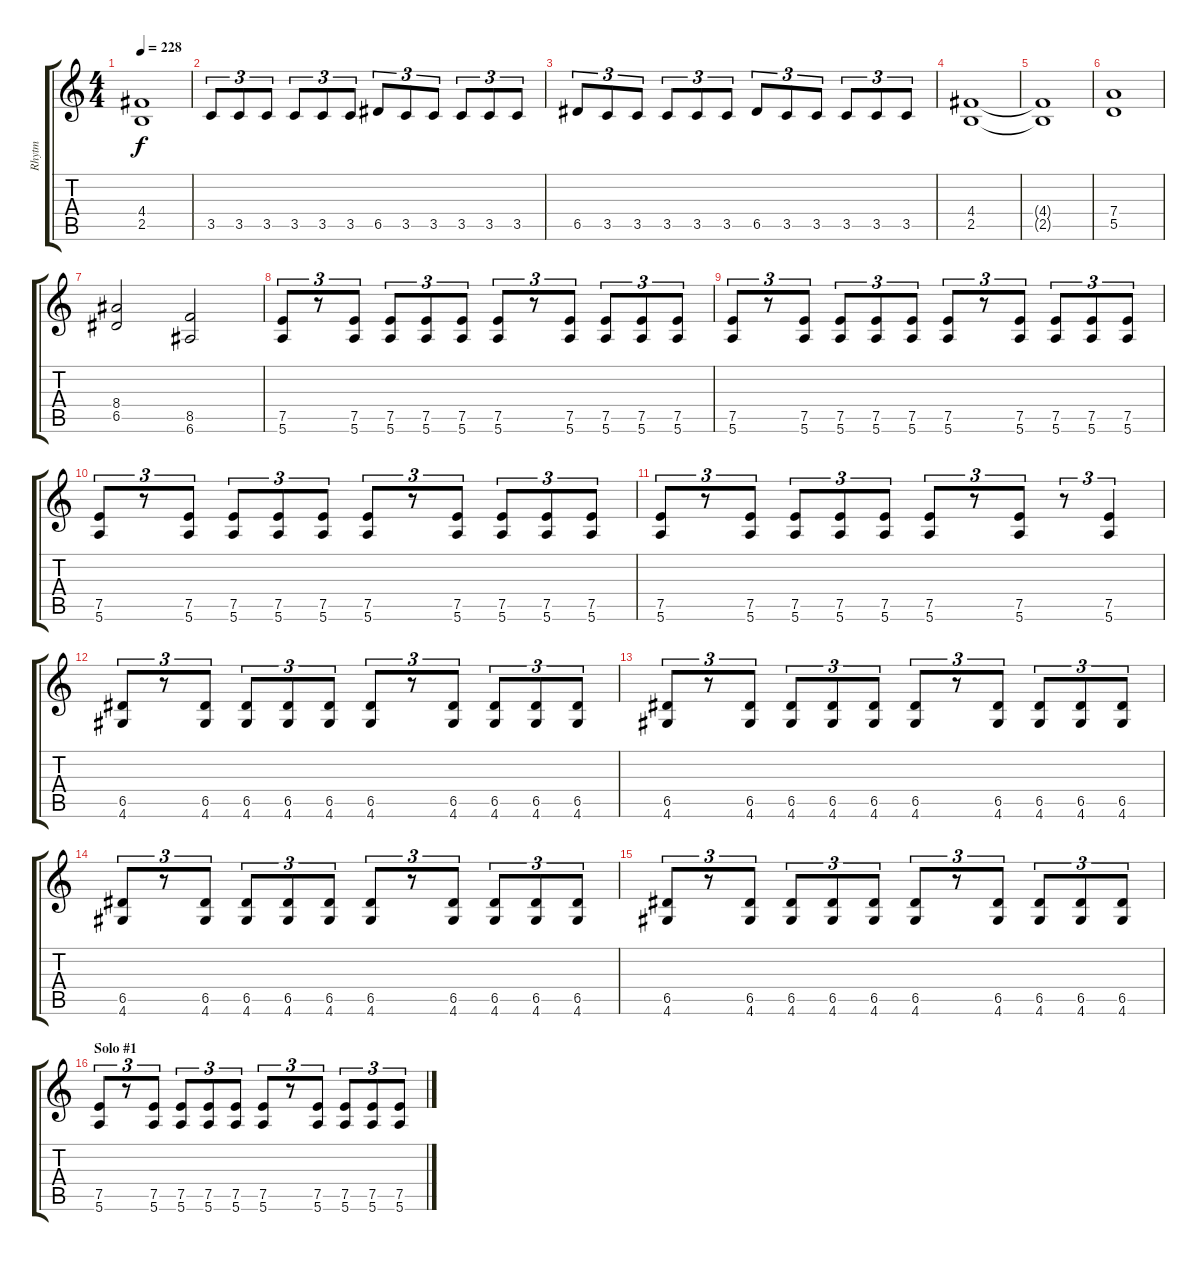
\track ("Rhytm" "Rhytm") {instrument distortionguitar}
\staff {score tabs}
\tuning (E4 B3 G3 D3 A2 E2) {hide}
\ts (4 4)
\tempo 228
\clef g2
\ks c
(4.4{t} 2.5{t}).1{dy f} |
3.5.8{tu (3 2)} 3.5.8{tu (3 2)} 3.5.8{tu (3 2)} 3.5.8{tu (3 2)} 3.5.8{tu (3 2)} 3.5.8{tu (3 2)} 6.5.8{tu (3 2)} 3.5.8{tu (3 2)} 3.5.8{tu (3 2)} 3.5.8{tu (3 2)} 3.5.8{tu (3 2)} 3.5.8{tu (3 2)} |
6.5.8{tu (3 2)} 3.5.8{tu (3 2)} 3.5.8{tu (3 2)} 3.5.8{tu (3 2)} 3.5.8{tu (3 2)} 3.5.8{tu (3 2)} 6.5.8{tu (3 2)} 3.5.8{tu (3 2)} 3.5.8{tu (3 2)} 3.5.8{tu (3 2)} 3.5.8{tu (3 2)} 3.5.8{tu (3 2)} |
(4.4 2.5).1 |
(4.4{t} 2.5{t}).1 |
(7.4 5.5).1 |
(8.4 6.5).2 (8.5 6.6).2 |
(7.5 5.6).8{tu (3 2)} r.8{tu (3 2)} (7.5 5.6).8{tu (3 2)} (7.5 5.6).8{tu (3 2)} (7.5 5.6).8{tu (3 2)} (7.5 5.6).8{tu (3 2)} (7.5 5.6).8{tu (3 2)} r.8{tu (3 2)} (7.5 5.6).8{tu (3 2)} (7.5 5.6).8{tu (3 2)} (7.5 5.6).8{tu (3 2)} (7.5 5.6).8{tu (3 2)} |
(7.5 5.6).8{tu (3 2)} r.8{tu (3 2)} (7.5 5.6).8{tu (3 2)} (7.5 5.6).8{tu (3 2)} (7.5 5.6).8{tu (3 2)} (7.5 5.6).8{tu (3 2)} (7.5 5.6).8{tu (3 2)} r.8{tu (3 2)} (7.5 5.6).8{tu (3 2)} (7.5 5.6).8{tu (3 2)} (7.5 5.6).8{tu (3 2)} (7.5 5.6).8{tu (3 2)} |
(7.5 5.6).8{tu (3 2)} r.8{tu (3 2)} (7.5 5.6).8{tu (3 2)} (7.5 5.6).8{tu (3 2)} (7.5 5.6).8{tu (3 2)} (7.5 5.6).8{tu (3 2)} (7.5 5.6).8{tu (3 2)} r.8{tu (3 2)} (7.5 5.6).8{tu (3 2)} (7.5 5.6).8{tu (3 2)} (7.5 5.6).8{tu (3 2)} (7.5 5.6).8{tu (3 2)} |
(7.5 5.6).8{tu (3 2)} r.8{tu (3 2)} (7.5 5.6).8{tu (3 2)} (7.5 5.6).8{tu (3 2)} (7.5 5.6).8{tu (3 2)} (7.5 5.6).8{tu (3 2)} (7.5 5.6).8{tu (3 2)} r.8{tu (3 2)} (7.5 5.6).8{tu (3 2)} r.8{tu (3 2)} (7.5 5.6).4{tu (3 2)} |
(6.5 4.6).8{tu (3 2)} r.8{tu (3 2)} (6.5 4.6).8{tu (3 2)} (6.5 4.6).8{tu (3 2)} (6.5 4.6).8{tu (3 2)} (6.5 4.6).8{tu (3 2)} (6.5 4.6).8{tu (3 2)} r.8{tu (3 2)} (6.5 4.6).8{tu (3 2)} (6.5 4.6).8{tu (3 2)} (6.5 4.6).8{tu (3 2)} (6.5 4.6).8{tu (3 2)} |
(6.5 4.6).8{tu (3 2)} r.8{tu (3 2)} (6.5 4.6).8{tu (3 2)} (6.5 4.6).8{tu (3 2)} (6.5 4.6).8{tu (3 2)} (6.5 4.6).8{tu (3 2)} (6.5 4.6).8{tu (3 2)} r.8{tu (3 2)} (6.5 4.6).8{tu (3 2)} (6.5 4.6).8{tu (3 2)} (6.5 4.6).8{tu (3 2)} (6.5 4.6).8{tu (3 2)} |
(6.5 4.6).8{tu (3 2)} r.8{tu (3 2)} (6.5 4.6).8{tu (3 2)} (6.5 4.6).8{tu (3 2)} (6.5 4.6).8{tu (3 2)} (6.5 4.6).8{tu (3 2)} (6.5 4.6).8{tu (3 2)} r.8{tu (3 2)} (6.5 4.6).8{tu (3 2)} (6.5 4.6).8{tu (3 2)} (6.5 4.6).8{tu (3 2)} (6.5 4.6).8{tu (3 2)} |
(6.5 4.6).8{tu (3 2)} r.8{tu (3 2)} (6.5 4.6).8{tu (3 2)} (6.5 4.6).8{tu (3 2)} (6.5 4.6).8{tu (3 2)} (6.5 4.6).8{tu (3 2)} (6.5 4.6).8{tu (3 2)} r.8{tu (3 2)} (6.5 4.6).8{tu (3 2)} (6.5 4.6).8{tu (3 2)} (6.5 4.6).8{tu (3 2)} (6.5 4.6).8{tu (3 2)} |
\section ("" "Solo #1")
(7.5 5.6).8{tu (3 2)} r.8{tu (3 2)} (7.5 5.6).8{tu (3 2)} (7.5 5.6).8{tu (3 2)} (7.5 5.6).8{tu (3 2)} (7.5 5.6).8{tu (3 2)} (7.5 5.6).8{tu (3 2)} r.8{tu (3 2)} (7.5 5.6).8{tu (3 2)} (7.5 5.6).8{tu (3 2)} (7.5 5.6).8{tu (3 2)} (7.5 5.6).8{tu (3 2)}
